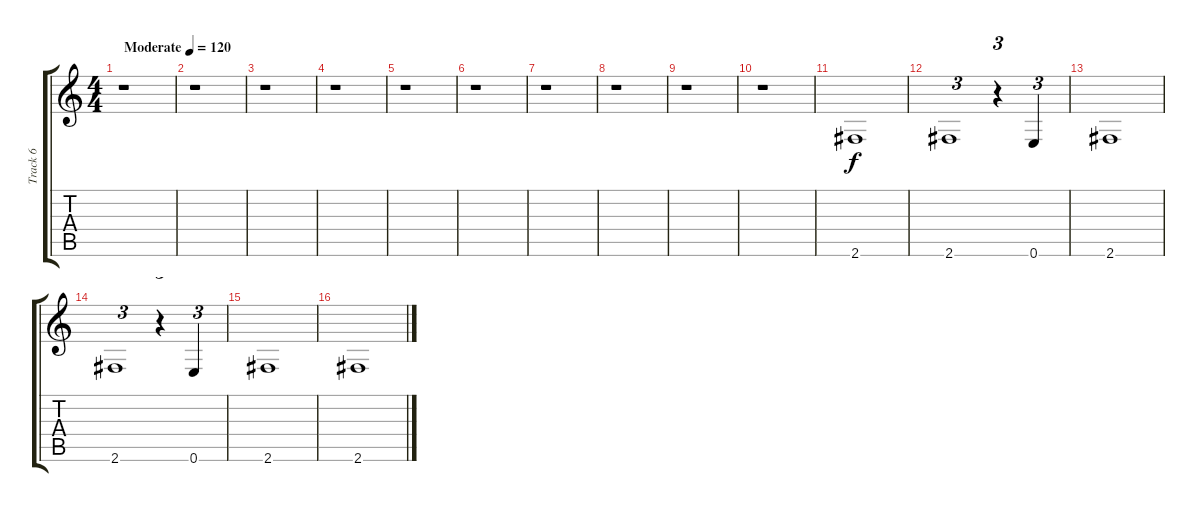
\track ("Track 6" "Track 6") {instrument acousticbass}
\staff {score tabs}
\tuning (E4 B3 G3 D3 A2 E2) {hide}
\ts (4 4)
\tempo (120 "Moderate")
\clef g2
\ks c
r.1{dy f instrument acousticbass} |
r.1 |
r.1 |
r.1 |
r.1 |
r.1 |
r.1 |
r.1 |
r.1 |
r.1 |
2.6.1 |
2.6.1{tu (3 2)} r.4{tu (3 2)} 0.6.4{tu (3 2)} |
2.6.1 |
2.6.1{tu (3 2)} r.4{tu (3 2)} 0.6.4{tu (3 2)} |
2.6.1 |
2.6.1
